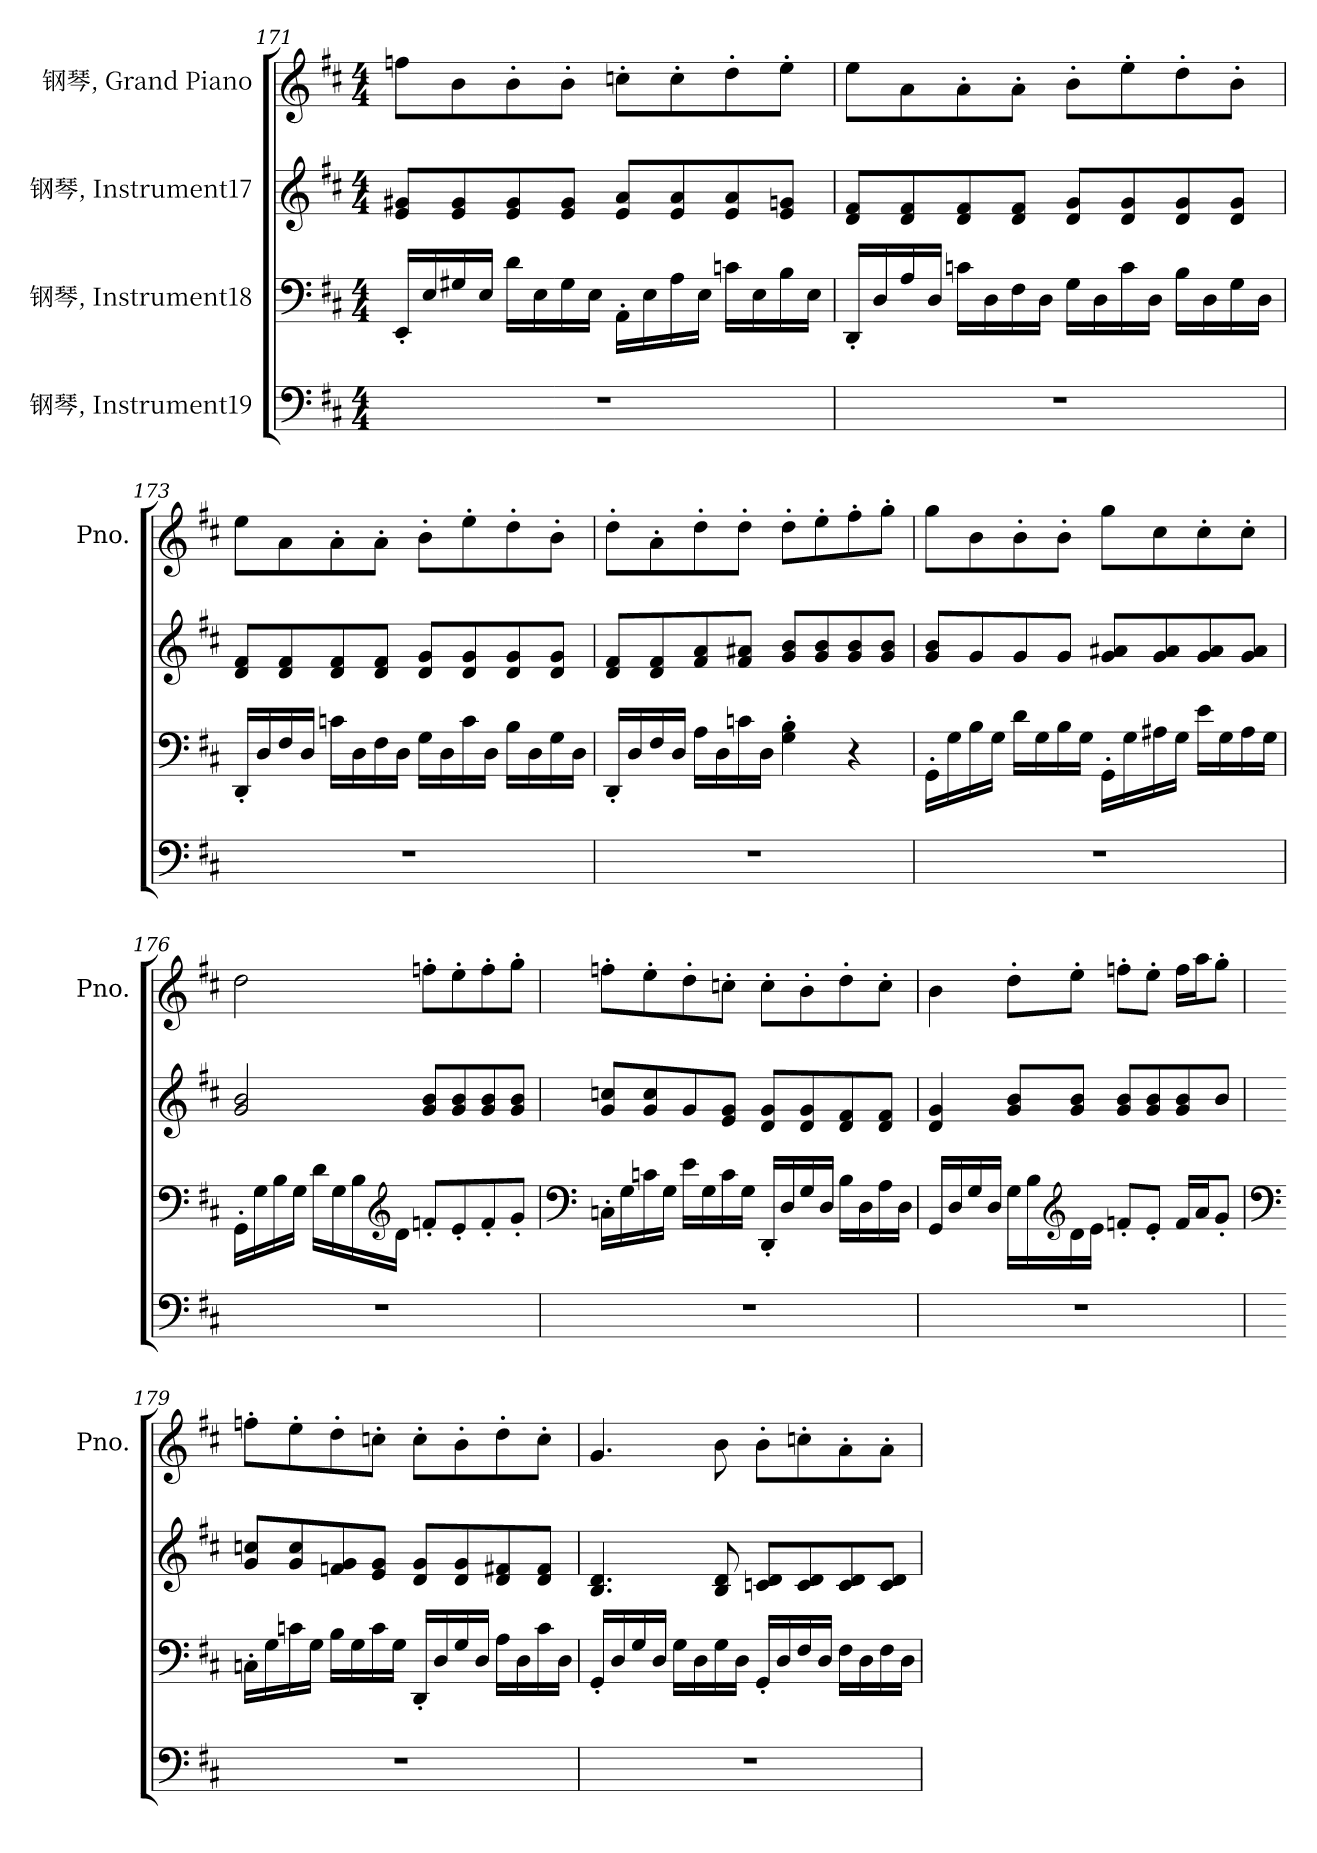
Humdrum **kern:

**kern	**kern	**kern	**kern
*part4	*part3	*part2	*part1
*staff4	*staff3	*staff2	*staff1
*I"钢琴, Instrument19	*I"钢琴, Instrument18	*I"钢琴, Instrument17	*I"钢琴, Grand Piano
*	*	*	*I'Pno.
!!LO:PB:g=z
*clefF4	*clefF4	*clefG2	*clefG2
*k[f#c#]	*k[f#c#]	*k[f#c#]	*k[f#c#]
*M4/4	*M4/4	*M4/4	*M4/4
=171	=171	=171	=171
1r	16EE'/LL	8e/ 8g#X/L	8ffn\L
.	16E/	.	.
.	16G#X/	8e/ 8g#/	8b\
.	16E/JJ	.	.
.	16d\LL	8e/ 8g#/	8b'\
.	16E\	.	.
.	16G#\	8e/ 8g#/J	8b'\J
.	16E\JJ	.	.
.	16AA'\LL	8e/ 8a/L	8ccn'\L
.	16E\	.	.
.	16A\	8e/ 8a/	8cc'\
.	16E\JJ	.	.
.	16cn\LL	8e/ 8a/	8dd'\
.	16E\	.	.
.	16B\	8e/ 8gn/J	8ee'\J
.	16E\JJ	.	.
=172	=172	=172	=172
1r	16DD'/LL	8d/ 8f#/L	8ee\L
.	16D/	.	.
.	16A/	8d/ 8f#/	8a\
.	16D/JJ	.	.
.	16cn\LL	8d/ 8f#/	8a'\
.	16D\	.	.
.	16F#\	8d/ 8f#/J	8a'\J
.	16D\JJ	.	.
.	16G\LL	8d/ 8g/L	8b'\L
.	16D\	.	.
.	16c\	8d/ 8g/	8ee'\
.	16D\JJ	.	.
.	16B\LL	8d/ 8g/	8dd'\
.	16D\	.	.
.	16G\	8d/ 8g/J	8b'\J
.	16D\JJ	.	.
!!LO:LB:g=z
=173	=173	=173	=173
1r	16DD'/LL	8d/ 8f#/L	8ee\L
.	16D/	.	.
.	16F#/	8d/ 8f#/	8a\
.	16D/JJ	.	.
.	16cn\LL	8d/ 8f#/	8a'\
.	16D\	.	.
.	16F#\	8d/ 8f#/J	8a'\J
.	16D\JJ	.	.
.	16G\LL	8d/ 8g/L	8b'\L
.	16D\	.	.
.	16c\	8d/ 8g/	8ee'\
.	16D\JJ	.	.
.	16B\LL	8d/ 8g/	8dd'\
.	16D\	.	.
.	16G\	8d/ 8g/J	8b'\J
.	16D\JJ	.	.
=174	=174	=174	=174
1r	16DD'/LL	8d/ 8f#/L	8dd'\L
.	16D/	.	.
.	16F#/	8d/ 8f#/	8a'\
.	16D/JJ	.	.
.	16A\LL	8f#/ 8a/	8dd'\
.	16D\	.	.
.	16cn\	8f#/ 8a#X/J	8dd'\J
.	16D\JJ	.	.
.	4G\' 4B\'	8g/ 8b/L	8dd'\L
.	.	8g/ 8b/	8ee'\
.	4r	8g/ 8b/	8ff#'\
.	.	8g/ 8b/J	8gg'\J
!!LO:LB:g=z
=175	=175	=175	=175
1r	16GG'\LL	8g/ 8b/L	8gg\L
.	16G\	.	.
.	16B\	8g/	8b\
.	16G\JJ	.	.
.	16d\LL	8g/	8b'\
.	16G\	.	.
.	16B\	8g/J	8b'\J
.	16G\JJ	.	.
.	16GG'\LL	8g/ 8a#X/L	8gg\L
.	16G\	.	.
.	16A#X\	8g/ 8a#/	8cc#\
.	16G\JJ	.	.
.	16e\LL	8g/ 8a#/	8cc#'\
.	16G\	.	.
.	16A#\	8g/ 8a#/J	8cc#'\J
.	16G\JJ	.	.
=176	=176	=176	=176
1r	16GG'\LL	2g/ 2b/	2dd\
.	16G\	.	.
.	16B\	.	.
.	16G\JJ	.	.
.	16d\LL	.	.
.	16G\	.	.
.	16B\	.	.
*	*clefG2	*	*
.	16d\JJ	.	.
.	8fn'/L	8g/ 8b/L	8ffn'\L
.	8e'/	8g/ 8b/	8ee'\
.	8f'/	8g/ 8b/	8ff'\
.	8g'/J	8g/ 8b/J	8gg'\J
!!LO:PB:g=z
=177	=177	=177	=177
*	*clefF4	*	*
1r	16Cn'\LL	8g/ 8ccn/L	8ffn'\L
.	16G\	.	.
.	16cn\	8g/ 8cc/	8ee'\
.	16G\JJ	.	.
.	16e\LL	8g/	8dd'\
.	16G\	.	.
.	16c\	8e/ 8g/J	8ccn'\J
.	16G\JJ	.	.
.	16DD'/LL	8d/ 8g/L	8cc'\L
.	16D/	.	.
.	16G/	8d/ 8g/	8b'\
.	16D/JJ	.	.
.	16B\LL	8d/ 8f#/	8dd'\
.	16D\	.	.
.	16A\	8d/ 8f#/J	8cc'\J
.	16D\JJ	.	.
=178	=178	=178	=178
1r	16GG/LL	4d/ 4g/	4b\
.	16D/	.	.
.	16G/	.	.
.	16D/JJ	.	.
.	16G\LL	8g/ 8b/L	8dd'\L
.	16B\	.	.
*	*clefG2	*	*
.	16d\	8g/ 8b/J	8ee'\J
.	16e\JJ	.	.
.	8fn'/L	8g/ 8b/L	8ffn'\L
.	8e'/J	8g/ 8b/	8ee'\J
.	16f/LL	8g/ 8b/	16ff\LL
.	16a/J	.	16aa\J
.	8g'/J	8b/J	8gg'\J
!!LO:LB:g=z
=179	=179	=179	=179
*	*clefF4	*	*
1r	16Cn'\LL	8g/ 8ccn/L	8ffn'\L
.	16G\	.	.
.	16cn\	8g/ 8cc/	8ee'\
.	16G\JJ	.	.
.	16B\LL	8fn/ 8g/	8dd'\
.	16G\	.	.
.	16c\	8e/ 8g/J	8ccn'\J
.	16G\JJ	.	.
.	16DD'/LL	8d/ 8g/L	8cc'\L
.	16D/	.	.
.	16G/	8d/ 8g/	8b'\
.	16D/JJ	.	.
.	16A\LL	8d/ 8f#X/	8dd'\
.	16D\	.	.
.	16c\	8d/ 8f#/J	8cc'\J
.	16D\JJ	.	.
=180	=180	=180	=180
1r	16GG'/LL	4.B/ 4.d/	4.g/
.	16D/	.	.
.	16G/	.	.
.	16D/JJ	.	.
.	16G\LL	.	.
.	16D\	.	.
.	16G\	8B/ 8d/	8b\
.	16D\JJ	.	.
.	16GG'/LL	8cn/ 8d/L	8b'\L
.	16D/	.	.
.	16F#/	8c/ 8d/	8ccn'\
.	16D/JJ	.	.
.	16F#\LL	8c/ 8d/	8a'\
.	16D\	.	.
.	16F#\	8c/ 8d/J	8a'\J
.	16D\JJ	.	.
=	=	=	=
*-	*-	*-	*-
